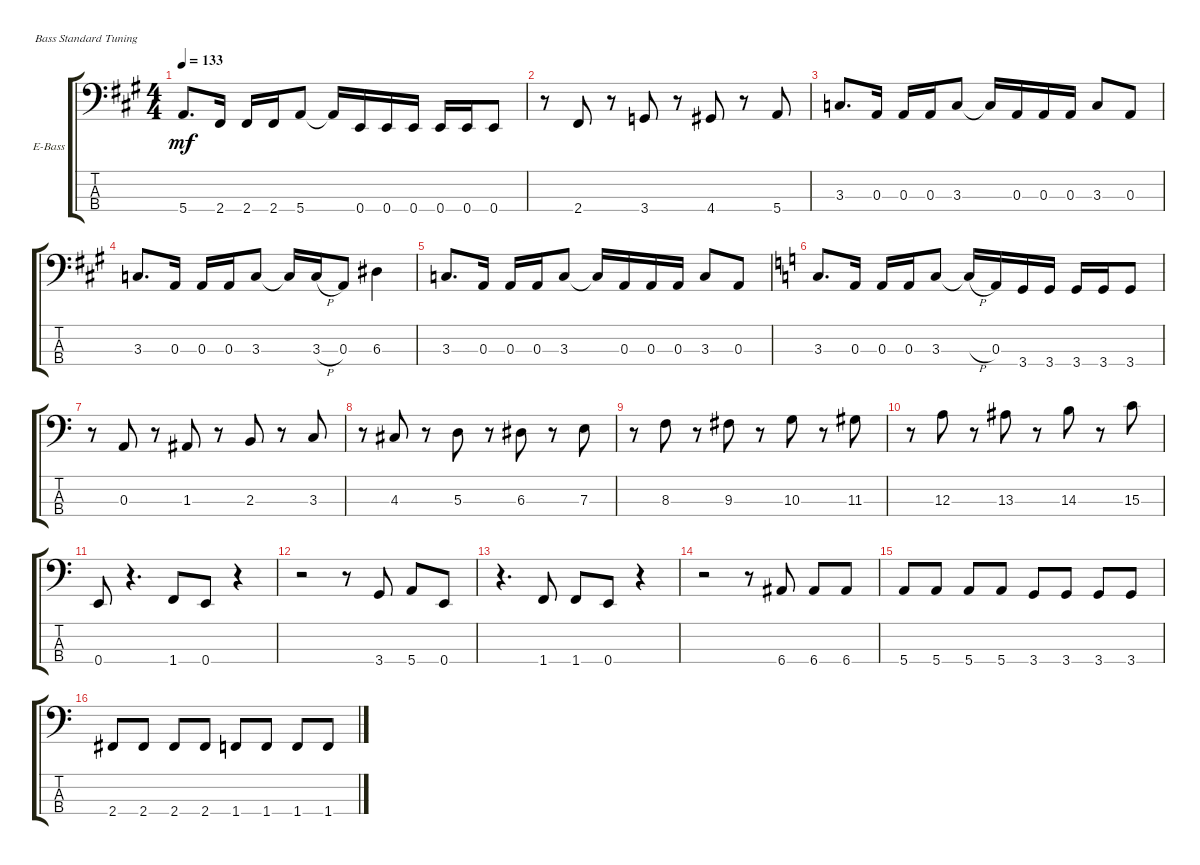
\bracketExtendMode groupsimilarinstruments
\firstSystemTrackNameOrientation horizontal
\otherSystemsTrackNameOrientation horizontal
\track ("Bass 1" "E-Bass") {instrument acousticgrandpiano}
\staff {score tabs}
\tuning (G2 D2 A1 E1)
\displaytranspose 12
\ts (4 4)
\tempo 133
\clef f4
\ks a
5.4.8{d dy mf} 2.4.16 2.4.16 2.4.16 5.4.8 5.4{t}.16 0.4.16 0.4.16 0.4.16 0.4.16 0.4.16 0.4.8 |
r.8 2.4.8 r.8 3.4.8 r.8 4.4.8 r.8 5.4.8 |
3.3.8{d} 0.3.16 0.3.16 0.3.16 3.3.8 3.3{t}.16 0.3.16 0.3.16 0.3.16 3.3.8 0.3.8 |
3.3.8{d} 0.3.16 0.3.16 0.3.16 3.3.8 3.3{t}.16 3.3{h}.16 0.3.8 6.3.4 |
3.3.8{d} 0.3.16 0.3.16 0.3.16 3.3.8 3.3{t}.16 0.3.16 0.3.16 0.3.16 3.3.8 0.3.8 |
\ks c
3.3.8{d} 0.3.16 0.3.16 0.3.16 3.3.8 3.3{h t}.16 0.3.16 3.4.16 3.4.16 3.4.16 3.4.16 3.4.8 |
r.8 0.3.8 r.8 1.3.8 r.8 2.3.8 r.8 3.3.8 |
r.8 4.3.8 r.8 5.3.8 r.8 6.3.8 r.8 7.3.8 |
r.8 8.3.8 r.8 9.3.8 r.8 10.3.8 r.8 11.3.8 |
r.8 12.3.8 r.8 13.3.8 r.8 14.3.8 r.8 15.3.8 |
0.4.8 r.4{d} 1.4.8 0.4.8 r.4 |
r.2 r.8 3.4.8 5.4.8 0.4.8 |
r.4{d} 1.4.8 1.4.8 0.4.8 r.4 |
r.2 r.8 6.4.8 6.4.8 6.4.8 |
5.4.8 5.4.8 5.4.8 5.4.8 3.4.8 3.4.8 3.4.8 3.4.8 |
2.4.8 2.4.8 2.4.8 2.4.8 1.4.8 1.4.8 1.4.8 1.4.8
